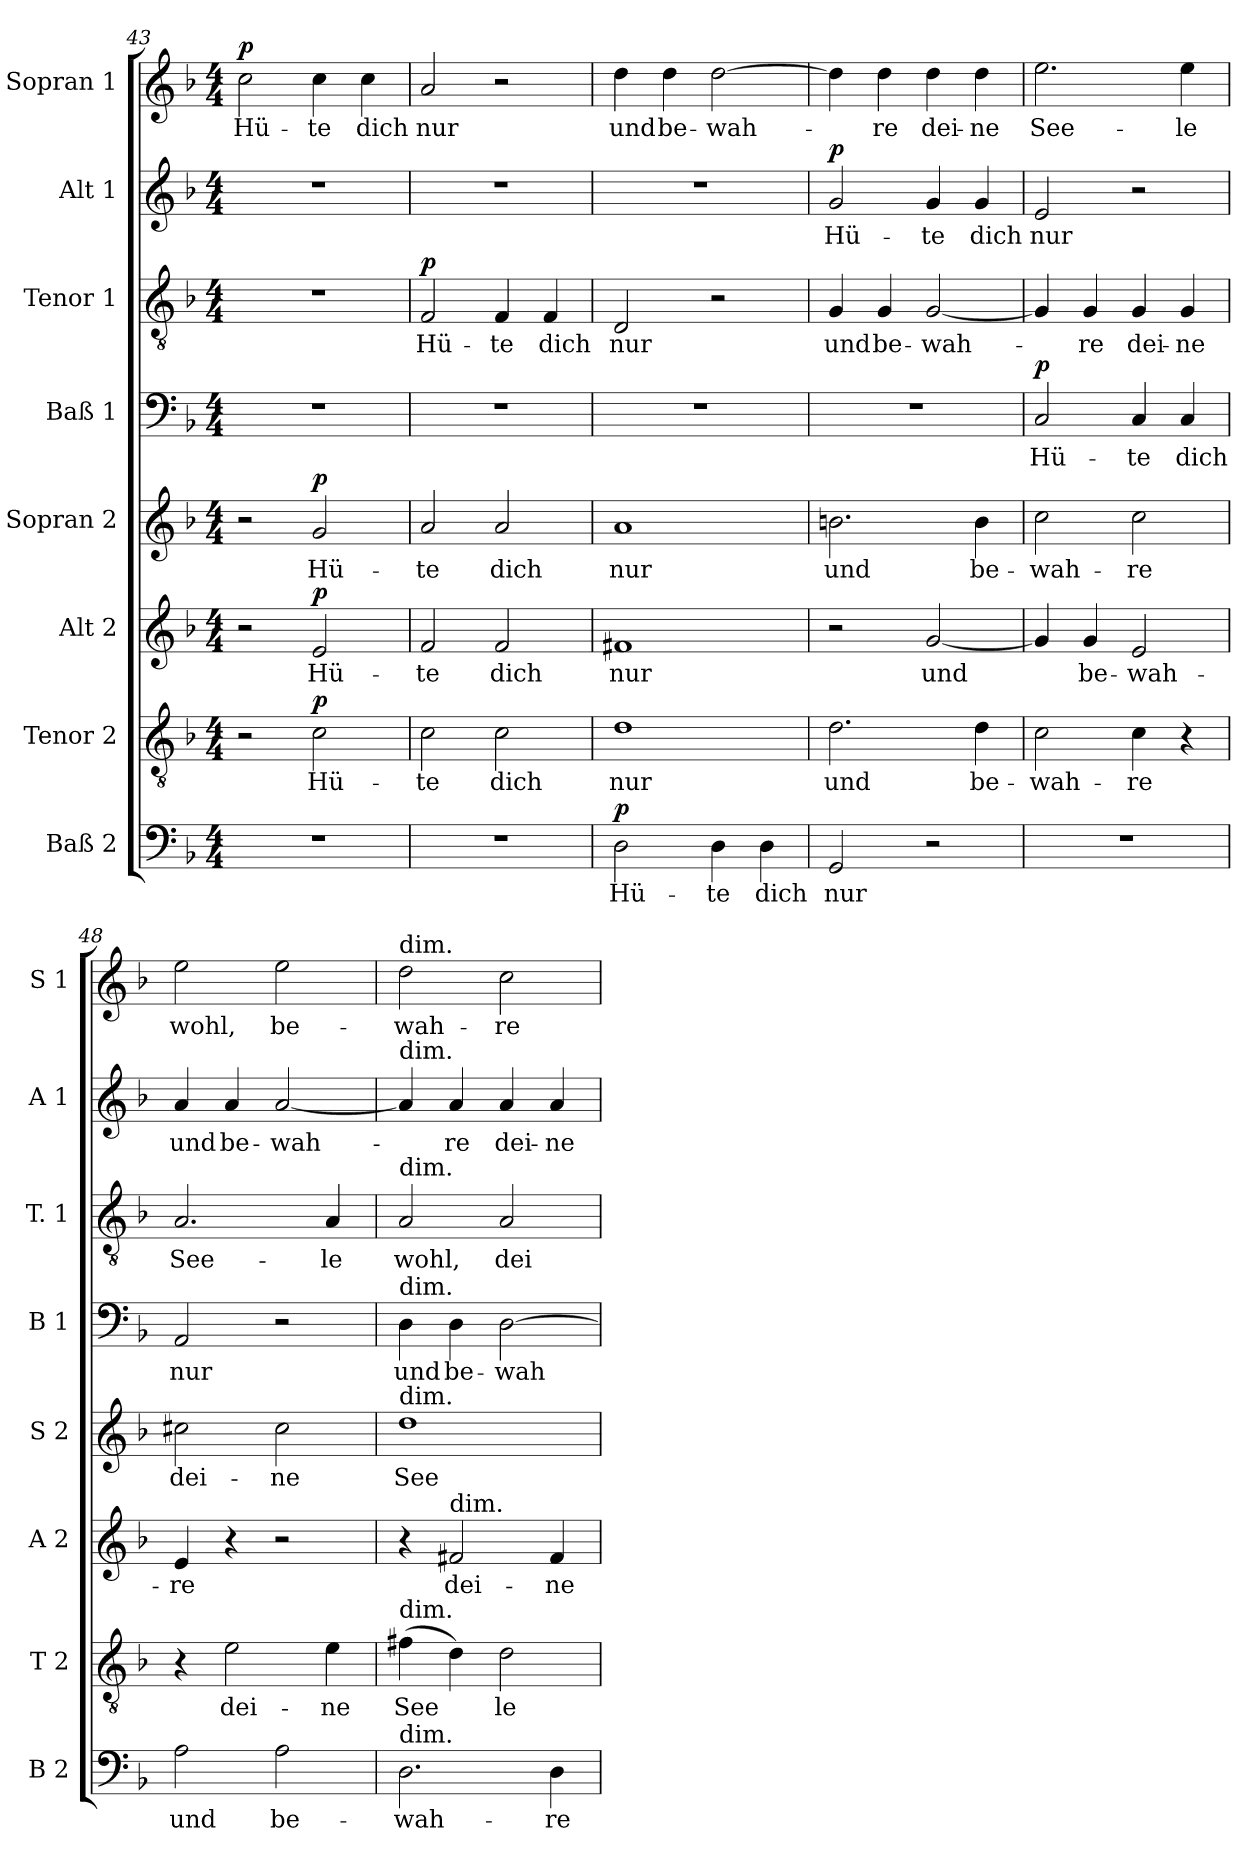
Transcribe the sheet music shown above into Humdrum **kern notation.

**kern	**text	**dynam	**kern	**text	**dynam	**kern	**text	**dynam	**kern	**text	**dynam	**kern	**text	**dynam	**kern	**text	**dynam	**kern	**text	**dynam	**kern	**text	**dynam
*part8	*part8	*part8	*part7	*part7	*part7	*part6	*part6	*part6	*part5	*part5	*part5	*part4	*part4	*part4	*part3	*part3	*part3	*part2	*part2	*part2	*part1	*part1	*part1
*staff8	*staff8	*staff8	*staff7	*staff7	*staff7	*staff6	*staff6	*staff6	*staff5	*staff5	*staff5	*staff4	*staff4	*staff4	*staff3	*staff3	*staff3	*staff2	*staff2	*staff2	*staff1	*staff1	*staff1
*I"Baß 2	*	*	*I"Tenor 2	*	*	*I"Alt 2	*	*	*I"Sopran 2	*	*	*I"Baß 1	*	*	*I"Tenor 1	*	*	*I"Alt 1	*	*	*I"Sopran 1	*	*
*I'B 2	*	*	*I'T 2	*	*	*I'A 2	*	*	*I'S 2	*	*	*I'B 1	*	*	*I'T. 1	*	*	*I'A 1	*	*	*I'S 1	*	*
!!LO:PB:g=z
*clefF4	*	*	*clefGv2	*	*	*clefG2	*	*	*clefG2	*	*	*clefF4	*	*	*clefGv2	*	*	*clefG2	*	*	*clefG2	*	*
*k[b-]	*	*	*k[b-]	*	*	*k[b-]	*	*	*k[b-]	*	*	*k[b-]	*	*	*k[b-]	*	*	*k[b-]	*	*	*k[b-]	*	*
*M4/4	*	*	*M4/4	*	*	*M4/4	*	*	*M4/4	*	*	*M4/4	*	*	*M4/4	*	*	*M4/4	*	*	*M4/4	*	*
=43	=43	=43	=43	=43	=43	=43	=43	=43	=43	=43	=43	=43	=43	=43	=43	=43	=43	=43	=43	=43	=43	=43	=43
!	!	!	!	!	!	!	!	!	!	!	!	!	!	!	!	!	!	!	!	!	!	!LO:LY:b	!LO:DY:b
1r	.	.	2r	.	.	2r	.	.	2r	.	.	1r	.	.	1r	.	.	1r	.	.	2cc\	Hü-	p
!	!	!	!	!LO:LY:b	!LO:DY:b	!	!LO:LY:b	!LO:DY:b	!	!LO:LY:b	!LO:DY:b	!	!	!	!	!	!	!	!	!	!	!LO:LY:b	!
.	.	.	2c\	Hü-	p	2e/	Hü-	p	2g/	Hü-	p	.	.	.	.	.	.	.	.	.	4cc\	te	.
!	!	!	!	!	!	!	!	!	!	!	!	!	!	!	!	!	!	!	!	!	!	!LO:LY:b	!
.	.	.	.	.	.	.	.	.	.	.	.	.	.	.	.	.	.	.	.	.	4cc\	dich	.
=44	=44	=44	=44	=44	=44	=44	=44	=44	=44	=44	=44	=44	=44	=44	=44	=44	=44	=44	=44	=44	=44	=44	=44
!	!	!	!	!LO:LY:b	!	!	!LO:LY:b	!	!	!LO:LY:b	!	!	!	!	!	!LO:LY:b	!LO:DY:b	!	!	!	!	!LO:LY:b	!
1r	.	.	2c\	te	.	2f/	te	.	2a/	te	.	1r	.	.	2F/	Hü-	p	1r	.	.	2a/	nur	.
!	!	!	!	!LO:LY:b	!	!	!LO:LY:b	!	!	!LO:LY:b	!	!	!	!	!	!LO:LY:b	!	!	!	!	!	!	!
.	.	.	2c\	dich	.	2f/	dich	.	2a/	dich	.	.	.	.	4F/	te	.	.	.	.	2r	.	.
!	!	!	!	!	!	!	!	!	!	!	!	!	!	!	!	!LO:LY:b	!	!	!	!	!	!	!
.	.	.	.	.	.	.	.	.	.	.	.	.	.	.	4F/	dich	.	.	.	.	.	.	.
=45	=45	=45	=45	=45	=45	=45	=45	=45	=45	=45	=45	=45	=45	=45	=45	=45	=45	=45	=45	=45	=45	=45	=45
!	!LO:LY:b	!LO:DY:b	!	!LO:LY:b	!	!	!LO:LY:b	!	!	!LO:LY:b	!	!	!	!	!	!LO:LY:b	!	!	!	!	!	!LO:LY:b	!
2D\	Hü-	p	1d	nur	.	1f#X	nur	.	1a	nur	.	1r	.	.	2D/	nur	.	1r	.	.	4dd\	und	.
!	!	!	!	!	!	!	!	!	!	!	!	!	!	!	!	!	!	!	!	!	!	!LO:LY:b	!
.	.	.	.	.	.	.	.	.	.	.	.	.	.	.	.	.	.	.	.	.	4dd\	be-	.
!	!LO:LY:b	!	!	!	!	!	!	!	!	!	!	!	!	!	!	!	!	!	!	!	!	!LO:LY:b	!
4D\	te	.	.	.	.	.	.	.	.	.	.	.	.	.	2r	.	.	.	.	.	[2dd\	wah-	.
!	!LO:LY:b	!	!	!	!	!	!	!	!	!	!	!	!	!	!	!	!	!	!	!	!	!	!
4D\	dich	.	.	.	.	.	.	.	.	.	.	.	.	.	.	.	.	.	.	.	.	.	.
=46	=46	=46	=46	=46	=46	=46	=46	=46	=46	=46	=46	=46	=46	=46	=46	=46	=46	=46	=46	=46	=46	=46	=46
!	!LO:LY:b	!	!	!LO:LY:b	!	!	!	!	!	!LO:LY:b	!	!	!	!	!	!LO:LY:b	!	!	!LO:LY:b	!LO:DY:b	!	!	!
2GG/	nur	.	2.d\	und	.	2r	.	.	2.bn\	und	.	1r	.	.	4G/	und	.	2g/	Hü-	p	4dd\]	.	.
!	!	!	!	!	!	!	!	!	!	!	!	!	!	!	!	!LO:LY:b	!	!	!	!	!	!LO:LY:b	!
.	.	.	.	.	.	.	.	.	.	.	.	.	.	.	4G/	be-	.	.	.	.	4dd\	re	.
!	!	!	!	!	!	!	!LO:LY:b	!	!	!	!	!	!	!	!	!LO:LY:b	!	!	!LO:LY:b	!	!	!LO:LY:b	!
2r	.	.	.	.	.	[2g/	und	.	.	.	.	.	.	.	[2G/	wah-	.	4g/	te	.	4dd\	dei-	.
!	!	!	!	!LO:LY:b	!	!	!	!	!	!LO:LY:b	!	!	!	!	!	!	!	!	!LO:LY:b	!	!	!LO:LY:b	!
.	.	.	4d\	be-	.	.	.	.	4b\	be-	.	.	.	.	.	.	.	4g/	dich	.	4dd\	ne	.
=47	=47	=47	=47	=47	=47	=47	=47	=47	=47	=47	=47	=47	=47	=47	=47	=47	=47	=47	=47	=47	=47	=47	=47
!	!	!	!	!LO:LY:b	!	!	!	!	!	!LO:LY:b	!	!	!LO:LY:b	!LO:DY:b	!	!	!	!	!LO:LY:b	!	!	!LO:LY:b	!
1r	.	.	2c\	wah-	.	4g/]	.	.	2cc\	wah-	.	2C/	Hü-	p	4G/]	.	.	2e/	nur	.	2.ee\	See-	.
!	!	!	!	!	!	!	!LO:LY:b	!	!	!	!	!	!	!	!	!LO:LY:b	!	!	!	!	!	!	!
.	.	.	.	.	.	4g/	be-	.	.	.	.	.	.	.	4G/	re	.	.	.	.	.	.	.
!	!	!	!	!LO:LY:b	!	!	!LO:LY:b	!	!	!LO:LY:b	!	!	!LO:LY:b	!	!	!LO:LY:b	!	!	!	!	!	!	!
.	.	.	4c\	re	.	2e/	wah-	.	2cc\	re	.	4C/	te	.	4G/	dei-	.	2r	.	.	.	.	.
!	!	!	!	!	!	!	!	!	!	!	!	!	!LO:LY:b	!	!	!LO:LY:b	!	!	!	!	!	!LO:LY:b	!
.	.	.	4r	.	.	.	.	.	.	.	.	4C/	dich	.	4G/	ne	.	.	.	.	4ee\	le	.
!!LO:PB:g=z
=48	=48	=48	=48	=48	=48	=48	=48	=48	=48	=48	=48	=48	=48	=48	=48	=48	=48	=48	=48	=48	=48	=48	=48
!	!LO:LY:b	!	!	!	!	!	!LO:LY:b	!	!	!LO:LY:b	!	!	!LO:LY:b	!	!	!LO:LY:b	!	!	!LO:LY:b	!	!	!LO:LY:b	!
2A\	und	.	4r	.	.	4e/	re	.	2cc#X\	dei-	.	2AA/	nur	.	2.A/	See-	.	4a/	und	.	2ee\	wohl,	.
!	!	!	!	!LO:LY:b	!	!	!	!	!	!	!	!	!	!	!	!	!	!	!LO:LY:b	!	!	!	!
.	.	.	2e\	dei-	.	4r	.	.	.	.	.	.	.	.	.	.	.	4a/	be-	.	.	.	.
!	!LO:LY:b	!	!	!	!	!	!	!	!	!LO:LY:b	!	!	!	!	!	!	!	!	!LO:LY:b	!	!	!LO:LY:b	!
2A\	be-	.	.	.	.	2r	.	.	2cc#\	ne	.	2r	.	.	.	.	.	[2a/	wah-	.	2ee\	be-	.
!	!	!	!	!LO:LY:b	!	!	!	!	!	!	!	!	!	!	!	!LO:LY:b	!	!	!	!	!	!	!
.	.	.	4e\	ne	.	.	.	.	.	.	.	.	.	.	4A/	le	.	.	.	.	.	.	.
=49	=49	=49	=49	=49	=49	=49	=49	=49	=49	=49	=49	=49	=49	=49	=49	=49	=49	=49	=49	=49	=49	=49	=49
!	!	!	!	!	!	!	!	!	!	!	!	!	!	!	!	!	!	!	!	!	!LO:TX:a:t=dim.	!	!
!	!	!	!	!	!	!	!	!	!	!	!	!	!	!	!	!	!	!LO:TX:a:t=dim.	!	!	!	!	!
!	!	!	!	!	!	!	!	!	!	!	!	!	!	!	!LO:TX:a:t=dim.	!	!	!	!	!	!	!	!
!	!	!	!	!	!	!	!	!	!	!	!	!LO:TX:a:t=dim.	!	!	!	!	!	!	!	!	!	!	!
!	!	!	!	!	!	!	!	!	!LO:TX:a:t=dim.	!	!	!	!	!	!	!	!	!	!	!	!	!	!
!	!	!	!LO:TX:a:t=dim.	!	!	!	!	!	!	!	!	!	!	!	!	!	!	!	!	!	!	!	!
!LO:TX:a:t=dim.	!	!	!	!	!	!	!	!	!	!	!	!	!	!	!	!	!	!	!	!	!	!	!
!	!LO:LY:b	!	!	!LO:LY:b	!	!	!	!	!	!LO:LY:b	!	!	!LO:LY:b	!	!	!LO:LY:b	!	!	!	!	!	!LO:LY:b	!
2.D\	wah-	.	(>4f#X\	See	.	4r	.	.	1dd	See-	.	4D\	und	.	2A/	wohl,	.	4a/]	.	.	2dd\	wah-	.
!	!	!	!	!	!	!LO:TX:a:t=dim.	!	!	!	!	!	!	!	!	!	!	!	!	!	!	!	!	!
!	!	!	!	!	!	!	!LO:LY:b	!	!	!	!	!	!LO:LY:b	!	!	!	!	!	!LO:LY:b	!	!	!	!
.	.	.	4d\)	.	.	2f#X/	dei-	.	.	.	.	4D\	be-	.	.	.	.	4a/	re	.	.	.	.
!	!	!	!	!LO:LY:b	!	!	!	!	!	!	!	!	!LO:LY:b	!	!	!LO:LY:b	!	!	!LO:LY:b	!	!	!LO:LY:b	!
.	.	.	2d\	le	.	.	.	.	.	.	.	[2D\	wah-	.	2A/	dei-	.	4a/	dei-	.	2cc\	re	.
!	!LO:LY:b	!	!	!	!	!	!LO:LY:b	!	!	!	!	!	!	!	!	!	!	!	!LO:LY:b	!	!	!	!
4D\	re	.	.	.	.	4f#/	ne	.	.	.	.	.	.	.	.	.	.	4a/	ne	.	.	.	.
=	=	=	=	=	=	=	=	=	=	=	=	=	=	=	=	=	=	=	=	=	=	=	=
*-	*-	*-	*-	*-	*-	*-	*-	*-	*-	*-	*-	*-	*-	*-	*-	*-	*-	*-	*-	*-	*-	*-	*-
